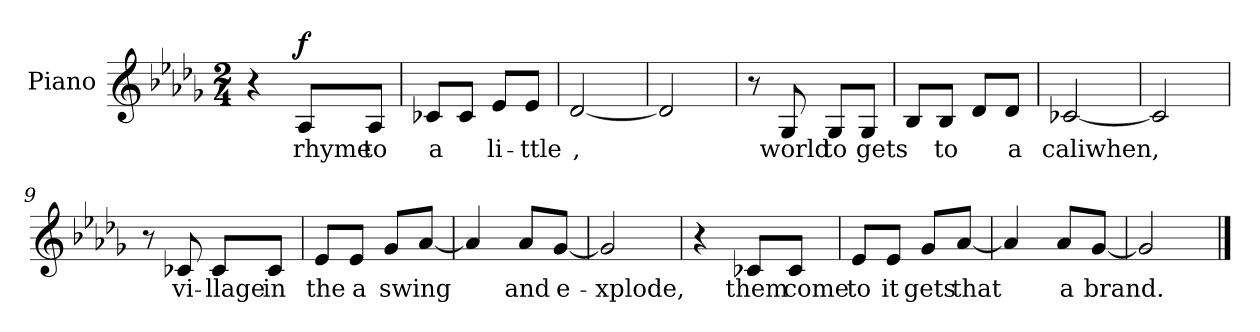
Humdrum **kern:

**kern	**text	**dynam
*part1	*part1	*part1
*staff1	*staff1	*staff1
*I"Piano	*	*
*I'Pno.	*	*
*clefG2	*	*
*k[b-e-a-d-g-]	*	*
*M2/4	*	*
=1	=1	=1
4r	.	.
!	!	!LO:DY:b
8A-/L	rhyme	f
8A-/J	to	.
=2	=2	=2
8c-X/L	a	.
8c-/J	--	.
8e-/L	li-	.
8e-/J	-ttle	.
=3	=3	=3
[2d-/	-,	.
=4	=4	=4
2d-/]	.	.
=5	=5	=5
8r	.	.
8G-/	world	.
8G-/L	to	.
8G-/J	gets	.
=6	=6	=6
8B-/L	--	.
8B-/J	to	.
8d-/L	--	.
8d-/J	a	.
=7	=7	=7
[2c-X/	caliwhen,	.
=8	=8	=8
2c-/]	.	.
=9	=9	=9
8r	.	.
8c-X/	vi-	.
8c-/L	-llage	.
8c-/J	in	.
=10	=10	=10
8e-/L	the	.
8e-/J	a	.
8g-/L	swing	.
[8a-/J	--	.
=11	=11	=11
4a-/]	.	.
8a-/L	and	.
[8g-/J	e-	.
=12	=12	=12
2g-/]	-xplode,	.
=13	=13	=13
4r	.	.
8c-X/L	them	.
8c-/J	come	.
=14	=14	=14
8e-/L	to	.
8e-/J	it	.
8g-/L	gets	.
[8a-/J	that	.
=15	=15	=15
4a-/]	.	.
8a-/L	a	.
[8g-/J	brand.	.
=16	=16	=16
2g-/]	.	.
==	==	==
*-	*-	*-
